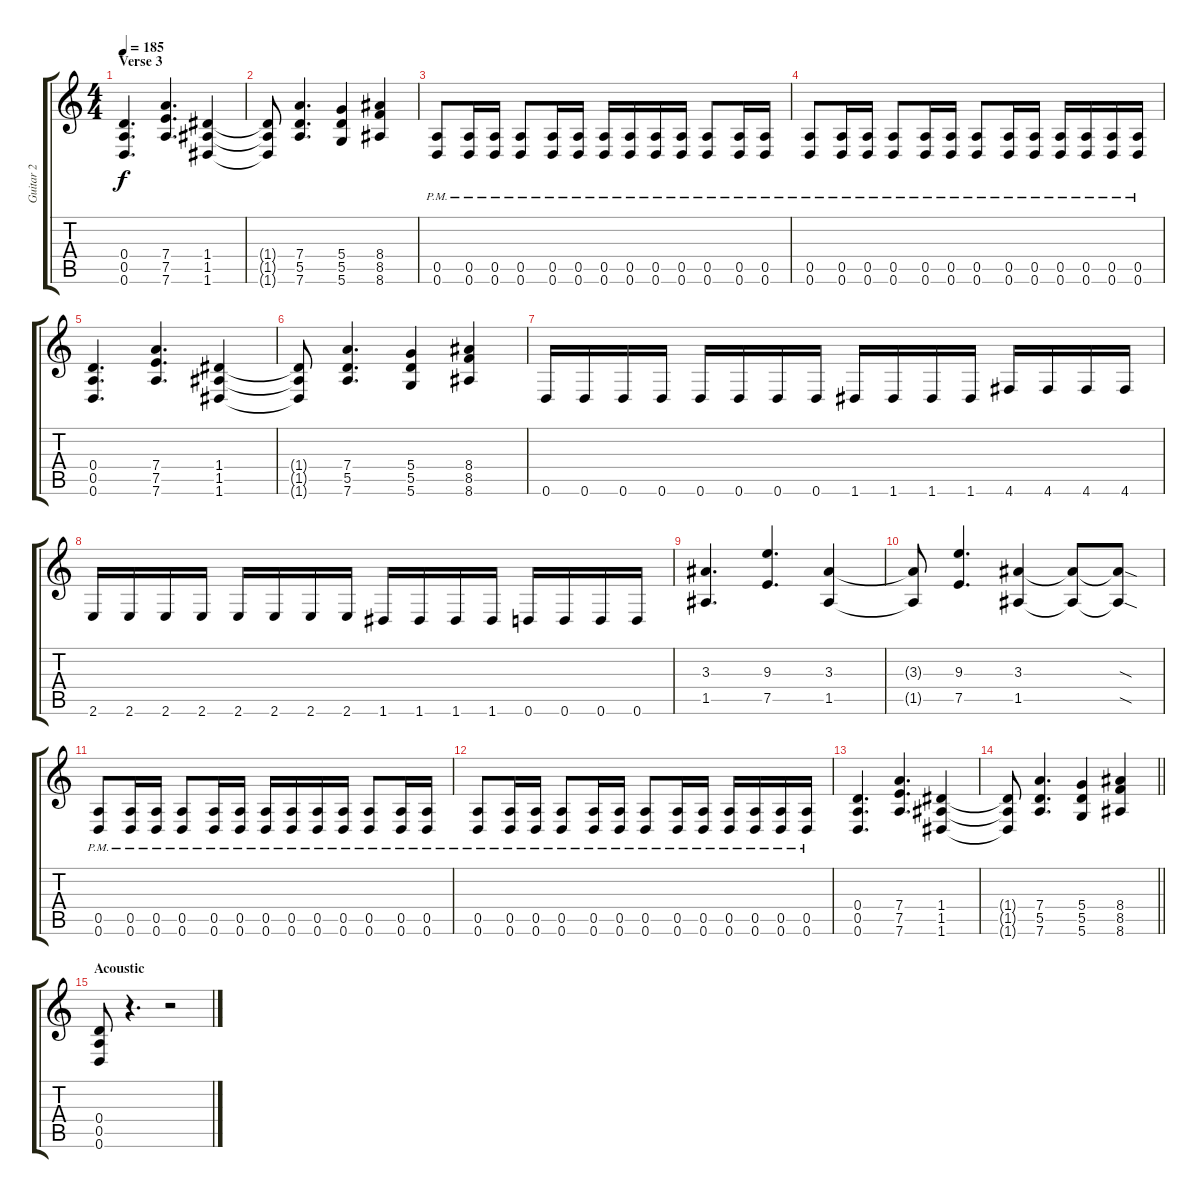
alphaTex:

\track ("Guitar 2" "Guitar 2") {instrument overdrivenguitar}
\staff {score tabs}
\tuning (E4 B3 G3 D3 A2 D2) {hide}
\ts (4 4)
\section ("" "Verse 3")
\tempo 185
\clef g2
\ks c
(0.4 0.5 0.6).4{d dy f} (7.4 7.5 7.6).4{d} (1.4 1.5 1.6).4 |
(1.4{t} 1.5{t} 1.6{t}).8 (7.4 5.5 7.6).4{d} (5.4 5.5 5.6).4 (8.4 8.5 8.6).4 |
(0.5{pm} 0.6{pm}).8 (0.5{pm} 0.6{pm}).16 (0.5{pm} 0.6{pm}).16 (0.5{pm} 0.6{pm}).8 (0.5{pm} 0.6{pm}).16 (0.5{pm} 0.6{pm}).16 (0.5{pm} 0.6{pm}).16 (0.5{pm} 0.6{pm}).16 (0.5{pm} 0.6{pm}).16 (0.5{pm} 0.6{pm}).16 (0.5{pm} 0.6{pm}).8 (0.5{pm} 0.6{pm}).16 (0.5{pm} 0.6{pm}).16 |
(0.5{pm} 0.6{pm}).8 (0.5{pm} 0.6{pm}).16 (0.5{pm} 0.6{pm}).16 (0.5{pm} 0.6{pm}).8 (0.5{pm} 0.6{pm}).16 (0.5{pm} 0.6{pm}).16 (0.5{pm} 0.6{pm}).8 (0.5{pm} 0.6{pm}).16 (0.5{pm} 0.6{pm}).16 (0.5{pm} 0.6{pm}).16 (0.5{pm} 0.6{pm}).16 (0.5{pm} 0.6{pm}).16 (0.5{pm} 0.6{pm}).16 |
(0.4 0.5 0.6).4{d} (7.4 7.5 7.6).4{d} (1.4 1.5 1.6).4 |
(1.4{t} 1.5{t} 1.6{t}).8 (7.4 5.5 7.6).4{d} (5.4 5.5 5.6).4 (8.4 8.5 8.6).4 |
0.6.16 0.6.16 0.6.16 0.6.16 0.6.16 0.6.16 0.6.16 0.6.16 1.6.16 1.6.16 1.6.16 1.6.16 4.6.16 4.6.16 4.6.16 4.6.16 |
2.6.16 2.6.16 2.6.16 2.6.16 2.6.16 2.6.16 2.6.16 2.6.16 1.6.16 1.6.16 1.6.16 1.6.16 0.6.16 0.6.16 0.6.16 0.6.16 |
(3.3 1.5).4{d} (9.3 7.5).4{d} (3.3 1.5).4 |
(3.3{t} 1.5{t}).8 (9.3 7.5).4{d} (3.3 1.5).4 (3.3{t} 1.5{t}).8 (3.3{sod t} 1.5{sod t}).8 |
(0.5{pm} 0.6{pm}).8 (0.5{pm} 0.6{pm}).16 (0.5{pm} 0.6{pm}).16 (0.5{pm} 0.6{pm}).8 (0.5{pm} 0.6{pm}).16 (0.5{pm} 0.6{pm}).16 (0.5{pm} 0.6{pm}).16 (0.5{pm} 0.6{pm}).16 (0.5{pm} 0.6{pm}).16 (0.5{pm} 0.6{pm}).16 (0.5{pm} 0.6{pm}).8 (0.5{pm} 0.6{pm}).16 (0.5{pm} 0.6{pm}).16 |
(0.5{pm} 0.6{pm}).8 (0.5{pm} 0.6{pm}).16 (0.5{pm} 0.6{pm}).16 (0.5{pm} 0.6{pm}).8 (0.5{pm} 0.6{pm}).16 (0.5{pm} 0.6{pm}).16 (0.5{pm} 0.6{pm}).8 (0.5{pm} 0.6{pm}).16 (0.5{pm} 0.6{pm}).16 (0.5{pm} 0.6{pm}).16 (0.5{pm} 0.6{pm}).16 (0.5{pm} 0.6{pm}).16 (0.5{pm} 0.6{pm}).16 |
(0.4 0.5 0.6).4{d} (7.4 7.5 7.6).4{d} (1.4 1.5 1.6).4 |
\barLineRight lightlight
(1.4{t} 1.5{t} 1.6{t}).8 (7.4 5.5 7.6).4{d} (5.4 5.5 5.6).4 (8.4 8.5 8.6).4 |
\section ("" "Acoustic")
(0.4 0.5 0.6).8 r.4{d} r.2
